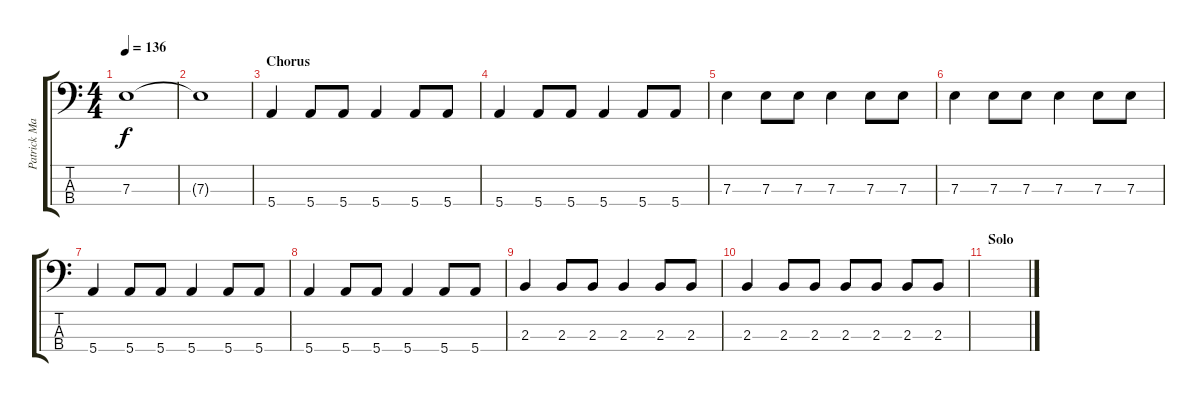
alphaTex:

\track ("Patrick Mattews" "Patrick Ma") {instrument electricbasspick}
\staff {score tabs}
\tuning (G2 D2 A1 E1) {hide}
\ts (4 4)
\tempo 136
\clef f4
\ks c
7.3.1{dy f} |
7.3{t}.1 |
\section ("" "Chorus")
5.4.4 5.4.8 5.4.8 5.4.4 5.4.8 5.4.8 |
5.4.4 5.4.8 5.4.8 5.4.4 5.4.8 5.4.8 |
7.3.4 7.3.8 7.3.8 7.3.4 7.3.8 7.3.8 |
7.3.4 7.3.8 7.3.8 7.3.4 7.3.8 7.3.8 |
5.4.4 5.4.8 5.4.8 5.4.4 5.4.8 5.4.8 |
5.4.4 5.4.8 5.4.8 5.4.4 5.4.8 5.4.8 |
2.3.4 2.3.8 2.3.8 2.3.4 2.3.8 2.3.8 |
2.3.4 2.3.8 2.3.8 2.3.8 2.3.8 2.3.8 2.3.8 |
\section ("" "Solo")
